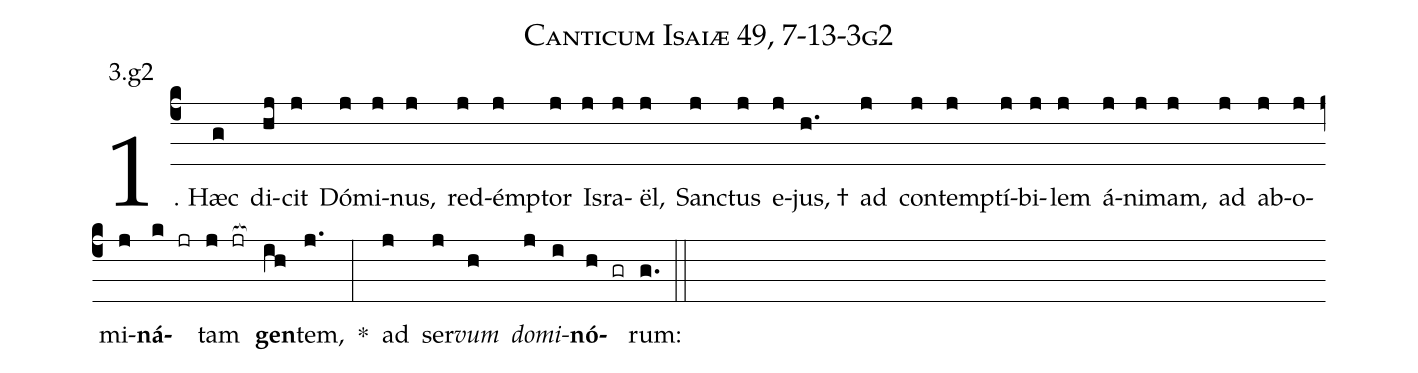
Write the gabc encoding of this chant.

name: Canticum Isaiæ 49, 7-13-3g2;
annotation: 3.g2;
%%
(c4)1. Hæc(g) di(hj)cit(j) Dó(j)mi(j)nus,(j) red(j)émp(j)tor(j) Is(j)ra(j)ël,(j) Sanc(j)tus(j) e(j)jus, †(h.) ad(j) con(j)temp(j)tí(j)bi(j)lem(j) á(j)ni(j)mam,(j) ad(j) ab(j)o(j)mi(j)<b>ná</b>(k jr)tam(j jr[ocb:1{]) <b>gen</b>(ih[ocb:0}])tem,(j.) *(:) ad(j) ser(j)<i>vum</i>(h) <i>do</i>(j)<i>mi</i>(i)<b>nó</b>(h gr)rum:(g.) (::)
